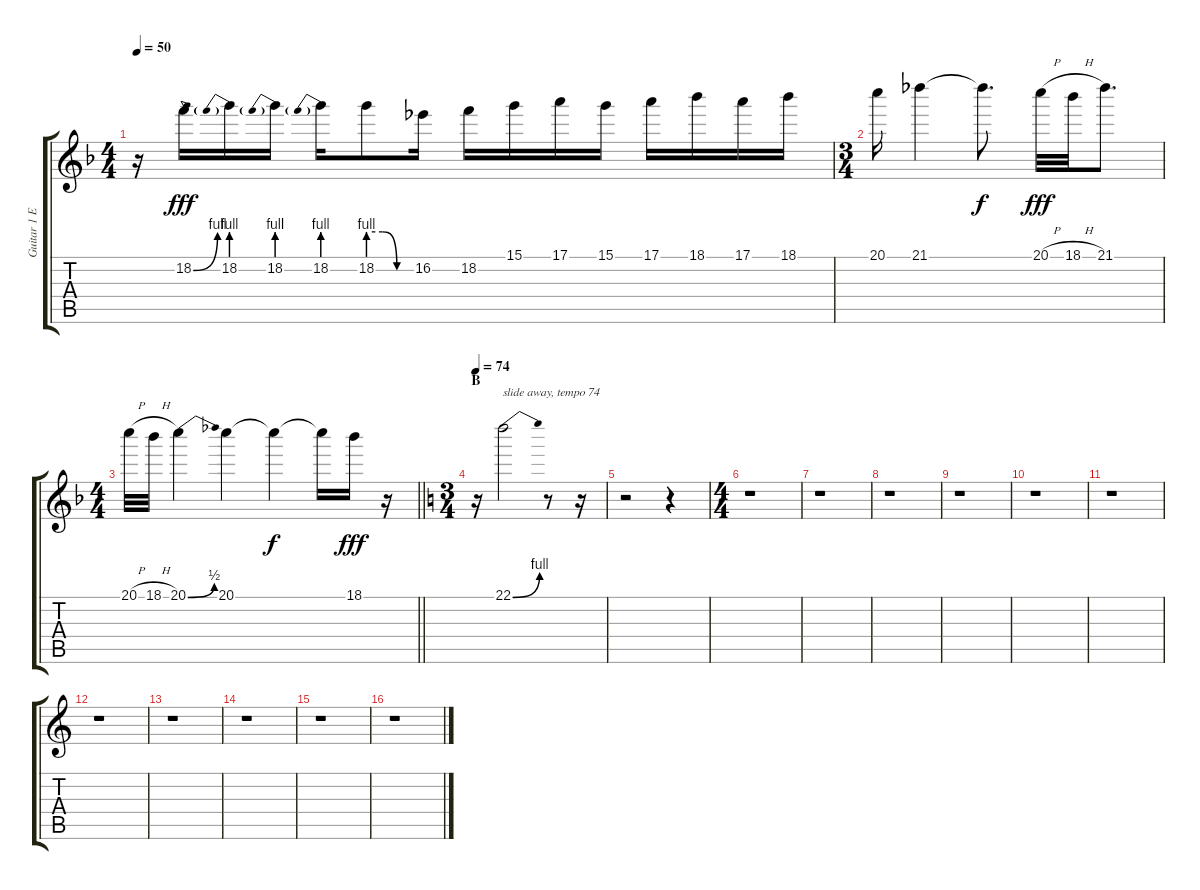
\track ("Guitar 1 Echo 2" "Guitar 1 E") {instrument overdrivenguitar}
\staff {score tabs}
\tuning (E4 B3 G3 D3 A2 E2) {hide}
\ts (4 4)
\tempo 50
\clef g2
\ks f
r.16{dy f} 18.2{be (bend 0 0 60 4)}.16{dy fff} 18.2{be (prebend 0 4 60 4)}.16 18.2{be (prebend 0 4 60 4)}.16 18.2{be (prebend 0 4 60 4)}.16 18.2{be (custom 0 4 20 4 40 0 60 0)}.8 16.2.16 18.2.16 15.1.16 17.1.16 15.1.16 17.1.16 18.1.16 17.1.16 18.1.16 |
\ts (3 4)
20.1.16 21.1.4 21.1{t}.8{d dy f} 20.1{h}.32{dy fff} 18.1{h}.32 21.1.8{d} |
\ts (4 4)
\barLineRight lightlight
20.1{h}.32 18.1{h}.32 20.1{be (bend 0 0 60 2)}.4 20.1.4 20.1{t}.4{dy f} 20.1{t}.16 18.1.16{dy fff} r.16 |
\ts (3 4)
\section ("" "B")
\tempo 74
\ks c
r.16 22.1{be (bend 0 0 60 4)}.2{txt "slide away, tempo 74"} r.8 r.16 |
r.2 r.4 |
\ts (4 4)
r.1 |
r.1 |
r.1 |
r.1 |
r.1 |
r.1 |
r.1 |
r.1 |
r.1 |
r.1 |
r.1
